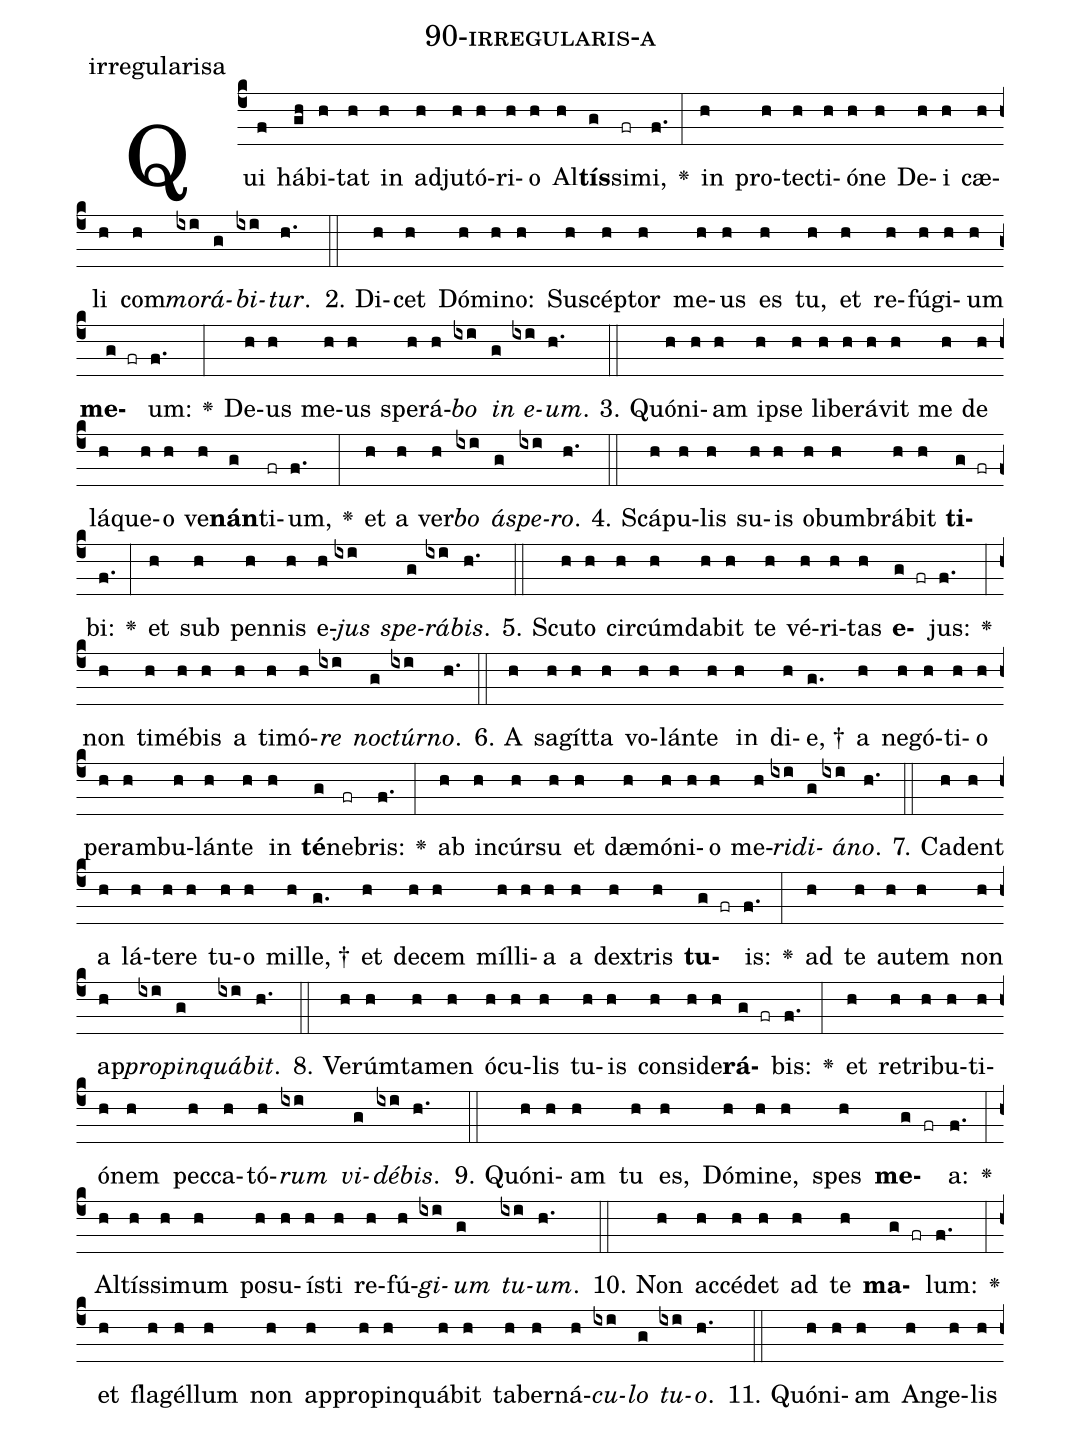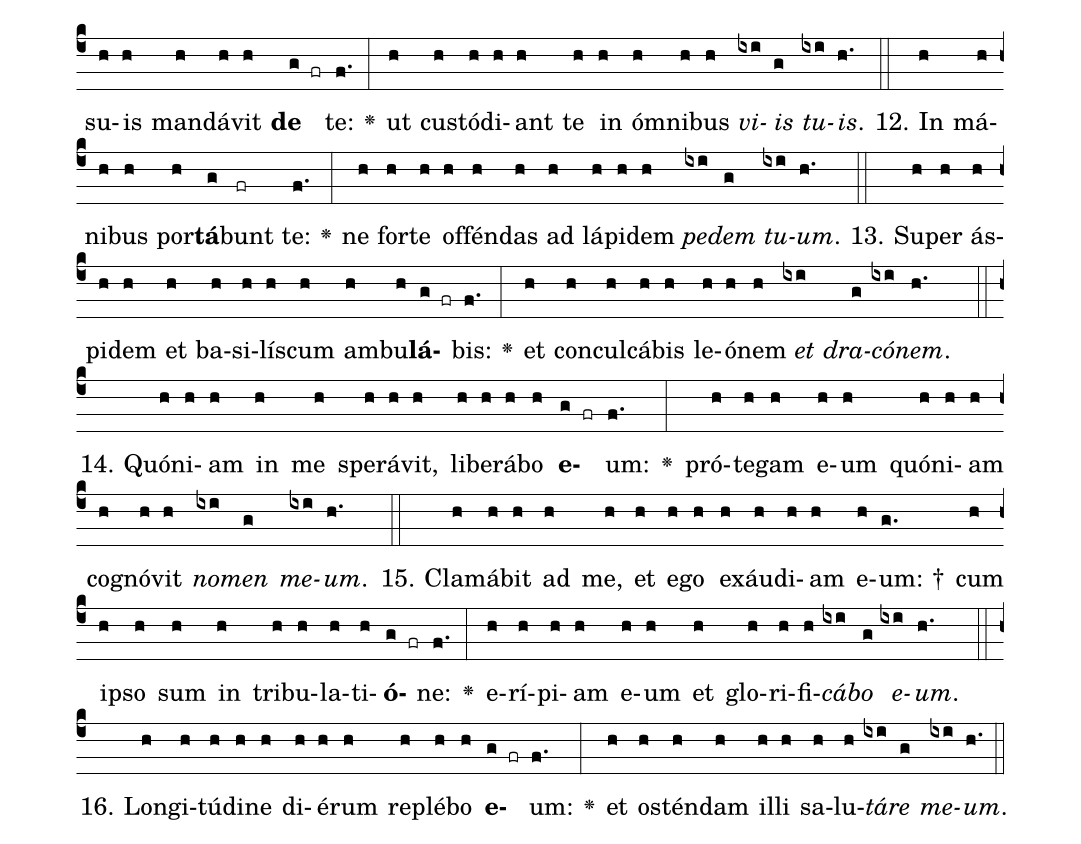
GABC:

name: 90-irregularis-a;
annotation: irregularisa;
%%
(c4)Qui(f) há(gh)bi(h)tat(h) in(h) ad(h)ju(h)tó(h)ri(h)o(h) Al(h)<b>tís</b>(g)si(fr)mi,(f.) <v>\greheightstar</v>(:) in(h) pro(h)tec(h)ti(h)ó(h)ne(h) De(h)i(h) cæ(h)li(h) com(h)<i>mo</i>(ixi)<i>rá</i>(g)<i>bi</i>(ixi)<i>tur</i>.(h.) (::)
2. Di(h)cet(h) Dó(h)mi(h)no:(h) Su(h)scép(h)tor(h) me(h)us(h) es(h) tu,(h) et(h) re(h)fú(h)gi(h)um(h) <b>me</b>(g fr)um:(f.) <v>\greheightstar</v>(:) De(h)us(h) me(h)us(h) spe(h)rá(h)<i>bo</i>(ixi) <i>in</i>(g) <i>e</i>(ixi)<i>um</i>.(h.) (::)
3. Quón(h)i(h)am(h) ip(h)se(h) li(h)be(h)rá(h)vit(h) me(h) de(h) lá(h)que(h)o(h) ve(h)<b>nán</b>(g)ti(fr)um,(f.) <v>\greheightstar</v>(:) et(h) a(h) ver(h)<i>bo</i>(ixi) <i>ás</i>(g)<i>pe</i>(ixi)<i>ro</i>.(h.) (::)
4. Scá(h)pu(h)lis(h) su(h)is(h) ob(h)um(h)brá(h)bit(h) <b>ti</b>(g fr)bi:(f.) <v>\greheightstar</v>(:) et(h) sub(h) pen(h)nis(h) e(h)<i>jus</i>(ixi) <i>spe</i>(g)<i>rá</i>(ixi)<i>bis</i>.(h.) (::)
5. Scu(h)to(h) cir(h)cúm(h)da(h)bit(h) te(h) vé(h)ri(h)tas(h) <b>e</b>(g fr)jus:(f.) <v>\greheightstar</v>(:) non(h) ti(h)mé(h)bis(h) a(h) ti(h)mó(h)<i>re</i>(ixi) <i>noc</i>(g)<i>túr</i>(ixi)<i>no</i>.(h.) (::)
6. A(h) sa(h)gít(h)ta(h) vo(h)lán(h)te(h) in(h) di(h)e, †(g.) a(h) neg(h)ó(h)ti(h)o(h) per(h)am(h)bu(h)lán(h)te(h) in(h) <b>té</b>(g)ne(fr)bris:(f.) <v>\greheightstar</v>(:) ab(h) in(h)cúr(h)su(h) et(h) dæ(h)mó(h)ni(h)o(h) me(h)<i>ri</i>(ixi)<i>di</i>(g)<i>á</i>(ixi)<i>no</i>.(h.) (::)
7. Ca(h)dent(h) a(h) lá(h)te(h)re(h) tu(h)o(h) mil(h)le, †(g.) et(h) de(h)cem(h) míl(h)li(h)a(h) a(h) dex(h)tris(h) <b>tu</b>(g fr)is:(f.) <v>\greheightstar</v>(:) ad(h) te(h) au(h)tem(h) non(h) ap(h)<i>pro</i>(ixi)<i>pin</i>(g)<i>quá</i>(ixi)<i>bit</i>.(h.) (::)
8. Ve(h)rúm(h)ta(h)men(h) ó(h)cu(h)lis(h) tu(h)is(h) con(h)si(h)de(h)<b>rá</b>(g fr)bis:(f.) <v>\greheightstar</v>(:) et(h) re(h)tri(h)bu(h)ti(h)ó(h)nem(h) pec(h)ca(h)tó(h)<i>rum</i>(ixi) <i>vi</i>(g)<i>dé</i>(ixi)<i>bis</i>.(h.) (::)
9. Quón(h)i(h)am(h) tu(h) es,(h) Dó(h)mi(h)ne,(h) spes(h) <b>me</b>(g fr)a:(f.) <v>\greheightstar</v>(:) Al(h)tís(h)si(h)mum(h) po(h)su(h)ís(h)ti(h) re(h)fú(h)<i>gi</i>(ixi)<i>um</i>(g) <i>tu</i>(ixi)<i>um</i>.(h.) (::)
10. Non(h) ac(h)cé(h)det(h) ad(h) te(h) <b>ma</b>(g fr)lum:(f.) <v>\greheightstar</v>(:) et(h) fla(h)gél(h)lum(h) non(h) ap(h)pro(h)pin(h)quá(h)bit(h) ta(h)ber(h)ná(h)<i>cu</i>(ixi)<i>lo</i>(g) <i>tu</i>(ixi)<i>o</i>.(h.) (::)
11. Quón(h)i(h)am(h) An(h)ge(h)lis(h) su(h)is(h) man(h)dá(h)vit(h) <b>de</b>(g fr) te:(f.) <v>\greheightstar</v>(:) ut(h) cus(h)tó(h)di(h)ant(h) te(h) in(h) óm(h)ni(h)bus(h) <i>vi</i>(ixi)<i>is</i>(g) <i>tu</i>(ixi)<i>is</i>.(h.) (::)
12. In(h) má(h)ni(h)bus(h) por(h)<b>tá</b>(g)bunt(fr) te:(f.) <v>\greheightstar</v>(:) ne(h) for(h)te(h) of(h)fén(h)das(h) ad(h) lá(h)pi(h)dem(h) <i>pe</i>(ixi)<i>dem</i>(g) <i>tu</i>(ixi)<i>um</i>.(h.) (::)
13. Su(h)per(h) ás(h)pi(h)dem(h) et(h) ba(h)si(h)lís(h)cum(h) am(h)bu(h)<b>lá</b>(g fr)bis:(f.) <v>\greheightstar</v>(:) et(h) con(h)cul(h)cá(h)bis(h) le(h)ó(h)nem(h) <i>et</i>(ixi) <i>dra</i>(g)<i>có</i>(ixi)<i>nem</i>.(h.) (::)
14. Quón(h)i(h)am(h) in(h) me(h) spe(h)rá(h)vit,(h) li(h)be(h)rá(h)bo(h) <b>e</b>(g fr)um:(f.) <v>\greheightstar</v>(:) pró(h)te(h)gam(h) e(h)um(h) quón(h)i(h)am(h) co(h)gnó(h)vit(h) <i>no</i>(ixi)<i>men</i>(g) <i>me</i>(ixi)<i>um</i>.(h.) (::)
15. Cla(h)má(h)bit(h) ad(h) me,(h) et(h) e(h)go(h) ex(h)áu(h)di(h)am(h) e(h)um: †(g.) cum(h) ip(h)so(h) sum(h) in(h) tri(h)bu(h)la(h)ti(h)<b>ó</b>(g fr)ne:(f.) <v>\greheightstar</v>(:) e(h)rí(h)pi(h)am(h) e(h)um(h) et(h) glo(h)ri(h)fi(h)<i>cá</i>(ixi)<i>bo</i>(g) <i>e</i>(ixi)<i>um</i>.(h.) (::)
16. Lon(h)gi(h)tú(h)di(h)ne(h) di(h)é(h)rum(h) re(h)plé(h)bo(h) <b>e</b>(g fr)um:(f.) <v>\greheightstar</v>(:) et(h) os(h)tén(h)dam(h) il(h)li(h) sa(h)lu(h)<i>tá</i>(ixi)<i>re</i>(g) <i>me</i>(ixi)<i>um</i>.(h.) (::)
